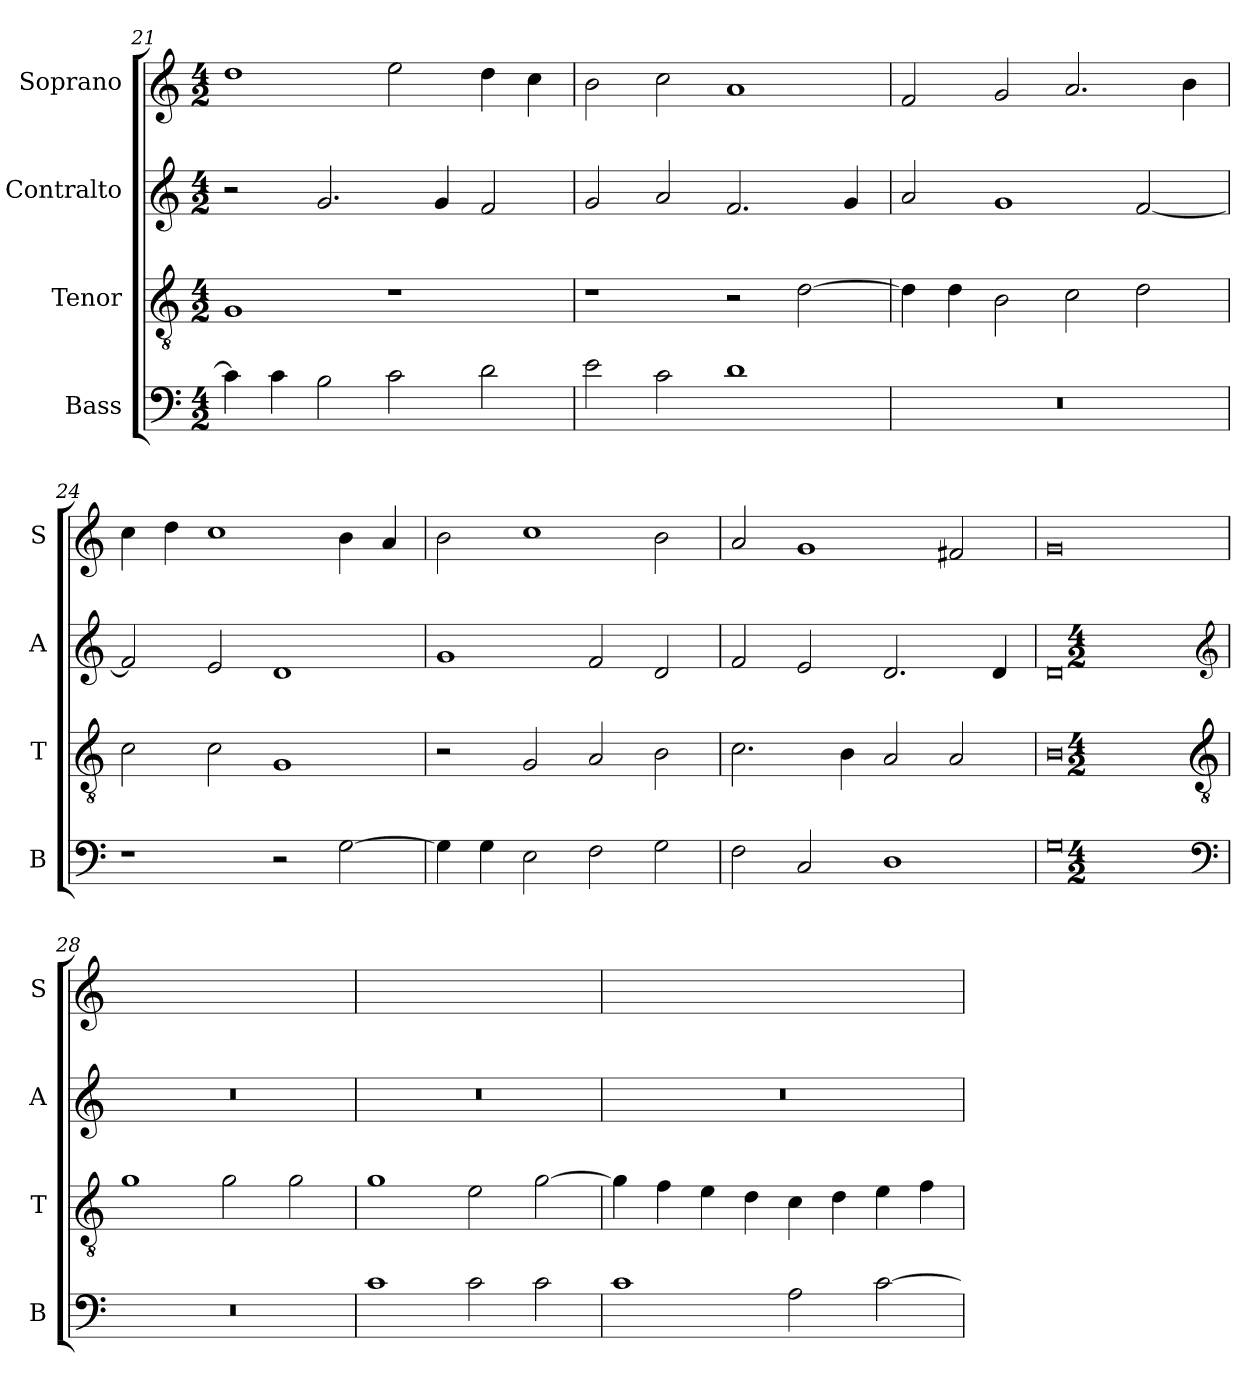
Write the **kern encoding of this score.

**kern	**kern	**kern	**kern
*part4	*part3	*part2	*part1
*staff4	*staff3	*staff2	*staff1
*I"Bass	*I"Tenor	*I"Contralto	*I"Soprano
*I'B	*I'T	*I'A	*I'S
*clefF4	*clefGv2	*clefG2	*clefG2
*k[]	*k[]	*k[]	*k[]
*G:mix	*G:mix	*G:mix	*G:mix
*M4/2	*M4/2	*M4/2	*M4/2
=21	=21	=21	=21
4c]	1G	2r	1dd
4c	.	.	.
2B	.	2.g	.
2c	1r	.	2ee
.	.	4g	.
2d	.	2f	4dd
.	.	.	4cc
=22	=22	=22	=22
2e	1r	2g	2b
2c	.	2a	2cc
1d	2r	2.f	1a
.	[2d	.	.
.	.	4g	.
=23	=23	=23	=23
0r	4d]	2a	2f
.	4d	.	.
.	2B	1g	2g
.	2c	.	2.a
.	2d	[2f	.
.	.	.	4b
=24	=24	=24	=24
1r	2c	2f]	4cc
.	.	.	4dd
.	2c	2e	1cc
2r	1G	1d	.
[2G	.	.	4b
.	.	.	4a
=25	=25	=25	=25
4G]	2r	1g	2b
4G	.	.	.
2E	2G	.	1cc
2F	2A	2f	.
2G	2B	2d	2b
=26	=26	=26	=26
2F	2.c	2f	2a
2C	.	2e	1g
.	4B	.	.
1D	2A	2.d	.
.	2A	.	2f#X
.	.	4d	.
=27	=27	=27	=27
0G	0B	0d	0g
*clefF4	*clefGv2	*clefG2	*
*k[]	*k[]	*k[]	*
*G:mix	*G:mix	*G:mix	*
*M4/2	*M4/2	*M4/2	*
=28	=28	=28	=28
0r	1g	0r	0ryy
.	2g	.	.
.	2g	.	.
=29	=29	=29	=29
1c	1g	0r	0ryy
2c	2e	.	.
2c	[2g	.	.
=30	=30	=30	=30
1c	4g]	0r	0ryy
.	4f	.	.
.	4e	.	.
.	4d	.	.
2A	4c	.	.
.	4d	.	.
[2c	4e	.	.
.	4f	.	.
=	=	=	=
*-	*-	*-	*-
